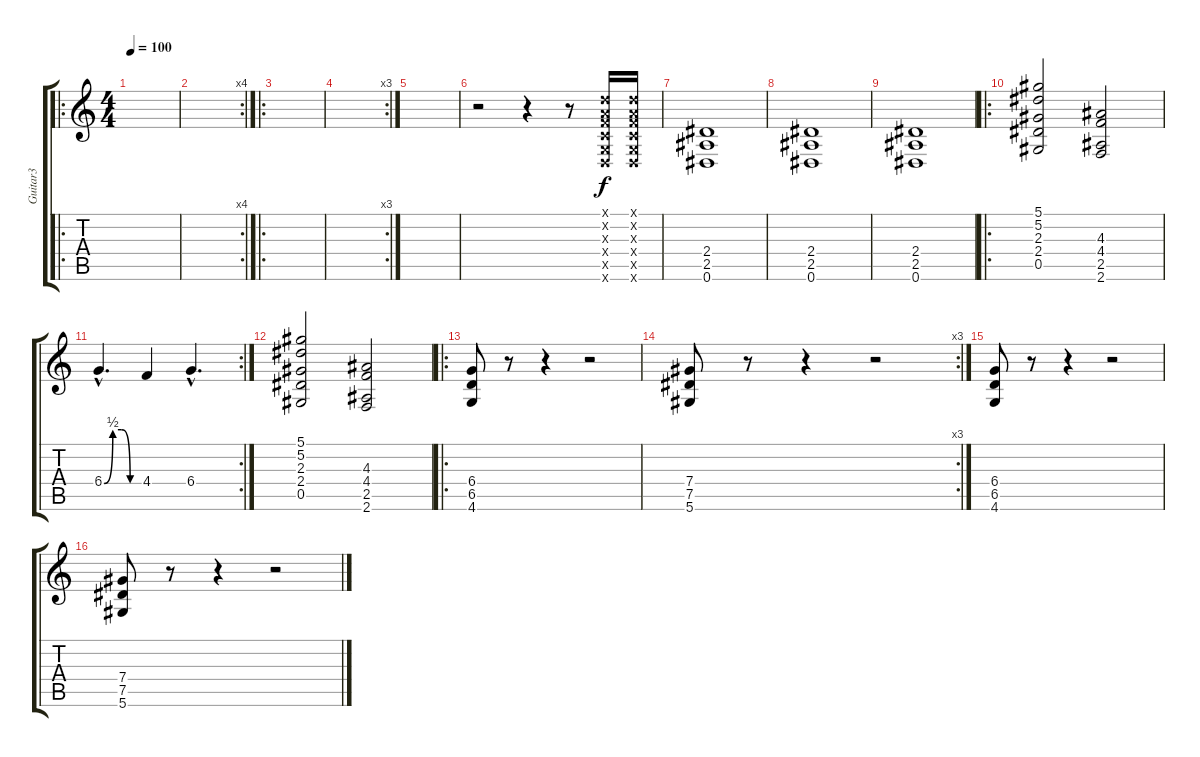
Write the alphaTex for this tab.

\track ("Guitar3" "Guitar3") {instrument overdrivenguitar}
\staff {score tabs}
\tuning (Eb4 Bb3 Gb3 Db3 Ab2 Eb2) {hide}
\ro
\ts (4 4)
\tempo 100
\clef g2
\ks c
|
\rc 4
|
\ro
|
\rc 3
|
|
r.2 r.4 r.8 (-1.1{x} -1.2{x} -1.3{x} -1.4{x} -1.5{x} -1.6{x}).16 (-1.1{x} -1.2{x} -1.3{x} -1.4{x} -1.5{x} -1.6{x}).16 |
(2.4 2.5 0.6).1 |
(2.4 2.5 0.6).1 |
(2.4 2.5 0.6).1 |
\ro
(5.1 5.2 2.3 2.4 0.5).2 (4.3 4.4 2.5 2.6).2 |
\rc 2
6.4{be (custom 0 0 15 2 30 2 45 0 60 0) hac}.4{d} 4.4.4 6.4{hac}.4{d} |
(5.1 5.2 2.3 2.4 0.5).2 (4.3 4.4 2.5 2.6).2 |
\ro
(6.4 6.5 4.6).8 r.8 r.4 r.2 |
\rc 3
(7.4 7.5 5.6).8 r.8 r.4 r.2 |
(6.4 6.5 4.6).8 r.8 r.4 r.2 |
(7.4 7.5 5.6).8 r.8 r.4 r.2
